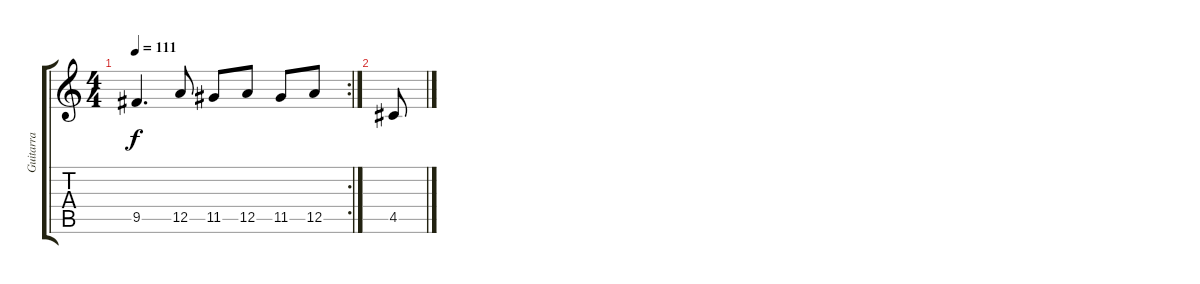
\track ("Guitarra" "Guitarra") {solo instrument overdrivenguitar}
\staff {score tabs}
\tuning (E4 B3 G3 D3 A2 E2) {hide}
\rc 2
\ts (4 4)
\tempo 111
\clef g2
\ks c
9.5.4{d dy f} 12.5.8 11.5.8 12.5.8 11.5.8 12.5.8 |
4.5.8
